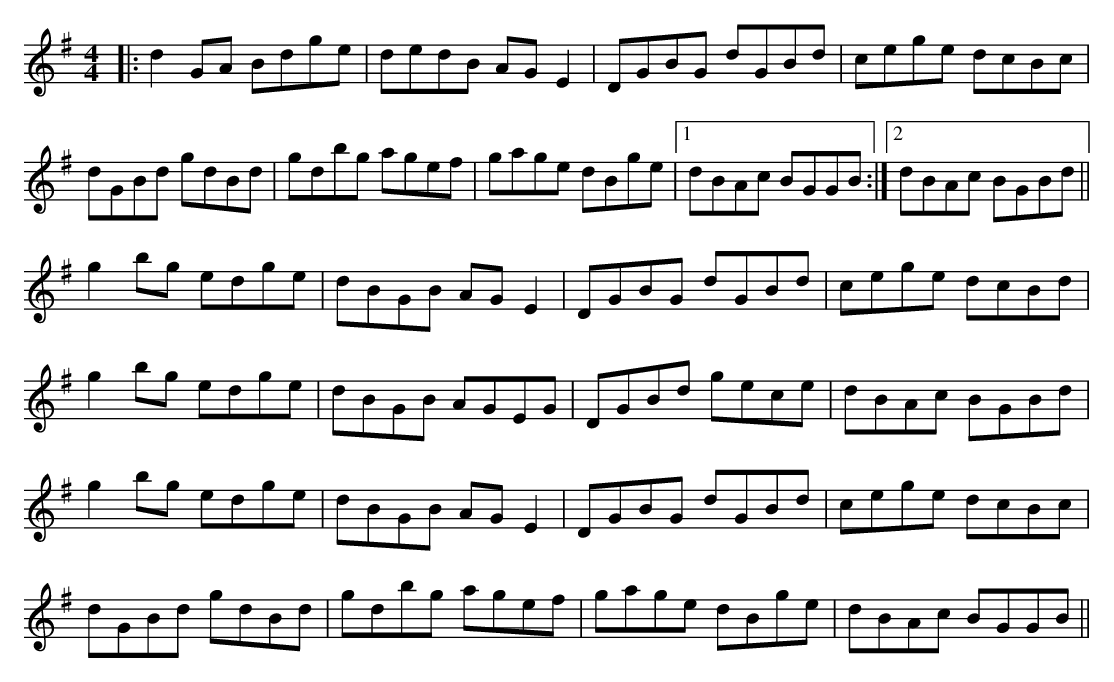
X:1
M:4/4
K:G
|:d2 GA Bdge|dedB AG E2|DGBG dGBd|cege dcBc|
dGBd gdBd|gdbg agef|gage dBge|1 dBAc BGGB:|2 dBAc BGBd||
g2bg edge|dBGB AGE2|DGBG dGBd|cege dcBd|
g2bg edge|dBGB AGEG|DGBd gece|dBAc BGBd|
g2bg edge|dBGB AGE2|DGBG dGBd|cege dcBc|
dGBd gdBd|gdbg agef|gage dBge|dBAc BGGB||
